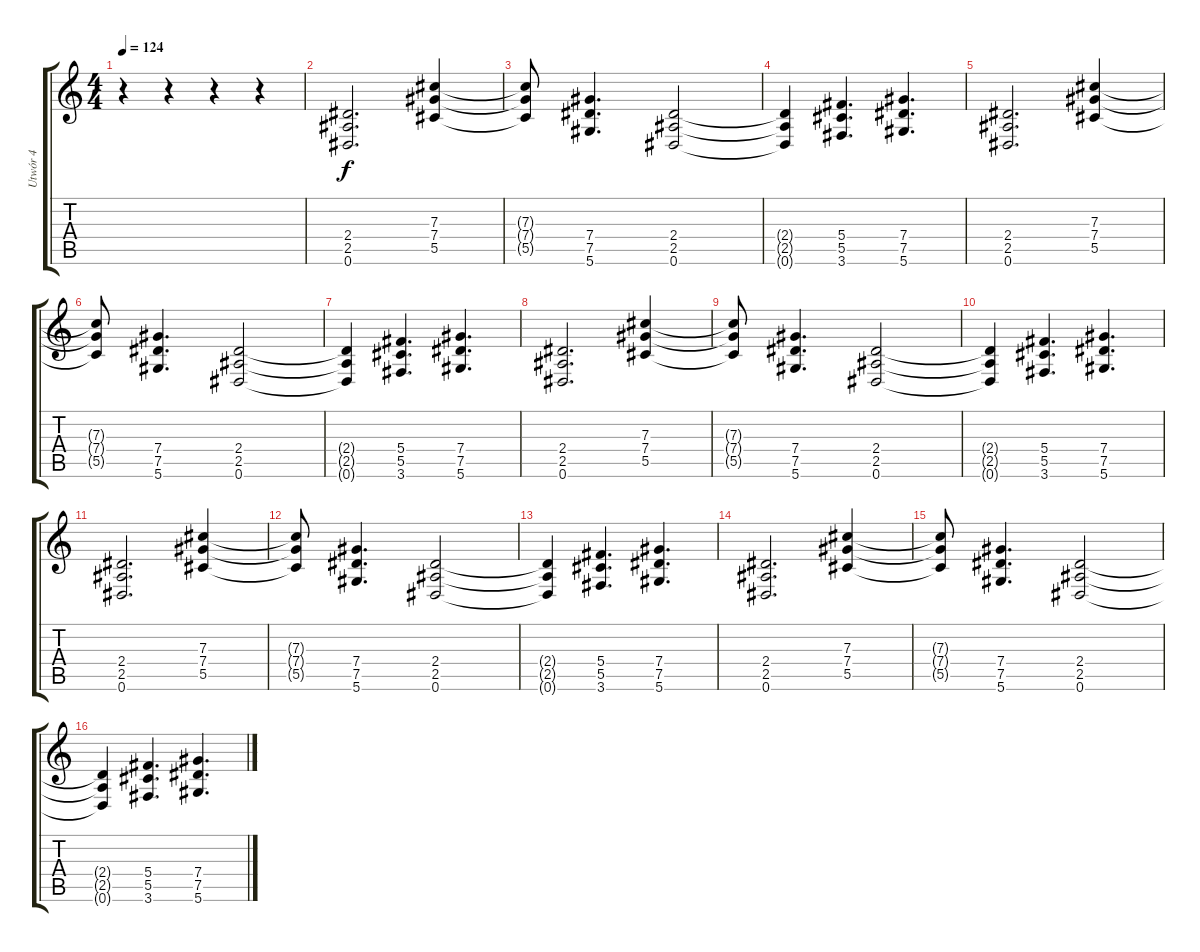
\track ("Utwór 4" "Utwór 4") {instrument distortionguitar}
\staff {score tabs}
\tuning (Eb4 Bb3 Gb3 Db3 Ab2 Eb2) {hide}
\ts (4 4)
\tempo 124
\clef g2
\ks c
r.4{dy f} r.4 r.4 r.4 |
(2.4 2.5 0.6).2{d} (7.3 7.4 5.5).4 |
(7.3{t} 7.4{t} 5.5{t}).8 (7.4 7.5 5.6).4{d} (2.4 2.5 0.6).2 |
(2.4{t} 2.5{t} 0.6{t}).4 (5.4 5.5 3.6).4{d} (7.4 7.5 5.6).4{d} |
(2.4 2.5 0.6).2{d} (7.3 7.4 5.5).4 |
(7.3{t} 7.4{t} 5.5{t}).8 (7.4 7.5 5.6).4{d} (2.4 2.5 0.6).2 |
(2.4{t} 2.5{t} 0.6{t}).4 (5.4 5.5 3.6).4{d} (7.4 7.5 5.6).4{d} |
(2.4 2.5 0.6).2{d} (7.3 7.4 5.5).4 |
(7.3{t} 7.4{t} 5.5{t}).8 (7.4 7.5 5.6).4{d} (2.4 2.5 0.6).2 |
(2.4{t} 2.5{t} 0.6{t}).4 (5.4 5.5 3.6).4{d} (7.4 7.5 5.6).4{d} |
(2.4 2.5 0.6).2{d} (7.3 7.4 5.5).4 |
(7.3{t} 7.4{t} 5.5{t}).8 (7.4 7.5 5.6).4{d} (2.4 2.5 0.6).2 |
(2.4{t} 2.5{t} 0.6{t}).4 (5.4 5.5 3.6).4{d} (7.4 7.5 5.6).4{d} |
(2.4 2.5 0.6).2{d} (7.3 7.4 5.5).4 |
(7.3{t} 7.4{t} 5.5{t}).8 (7.4 7.5 5.6).4{d} (2.4 2.5 0.6).2 |
(2.4{t} 2.5{t} 0.6{t}).4 (5.4 5.5 3.6).4{d} (7.4 7.5 5.6).4{d}
